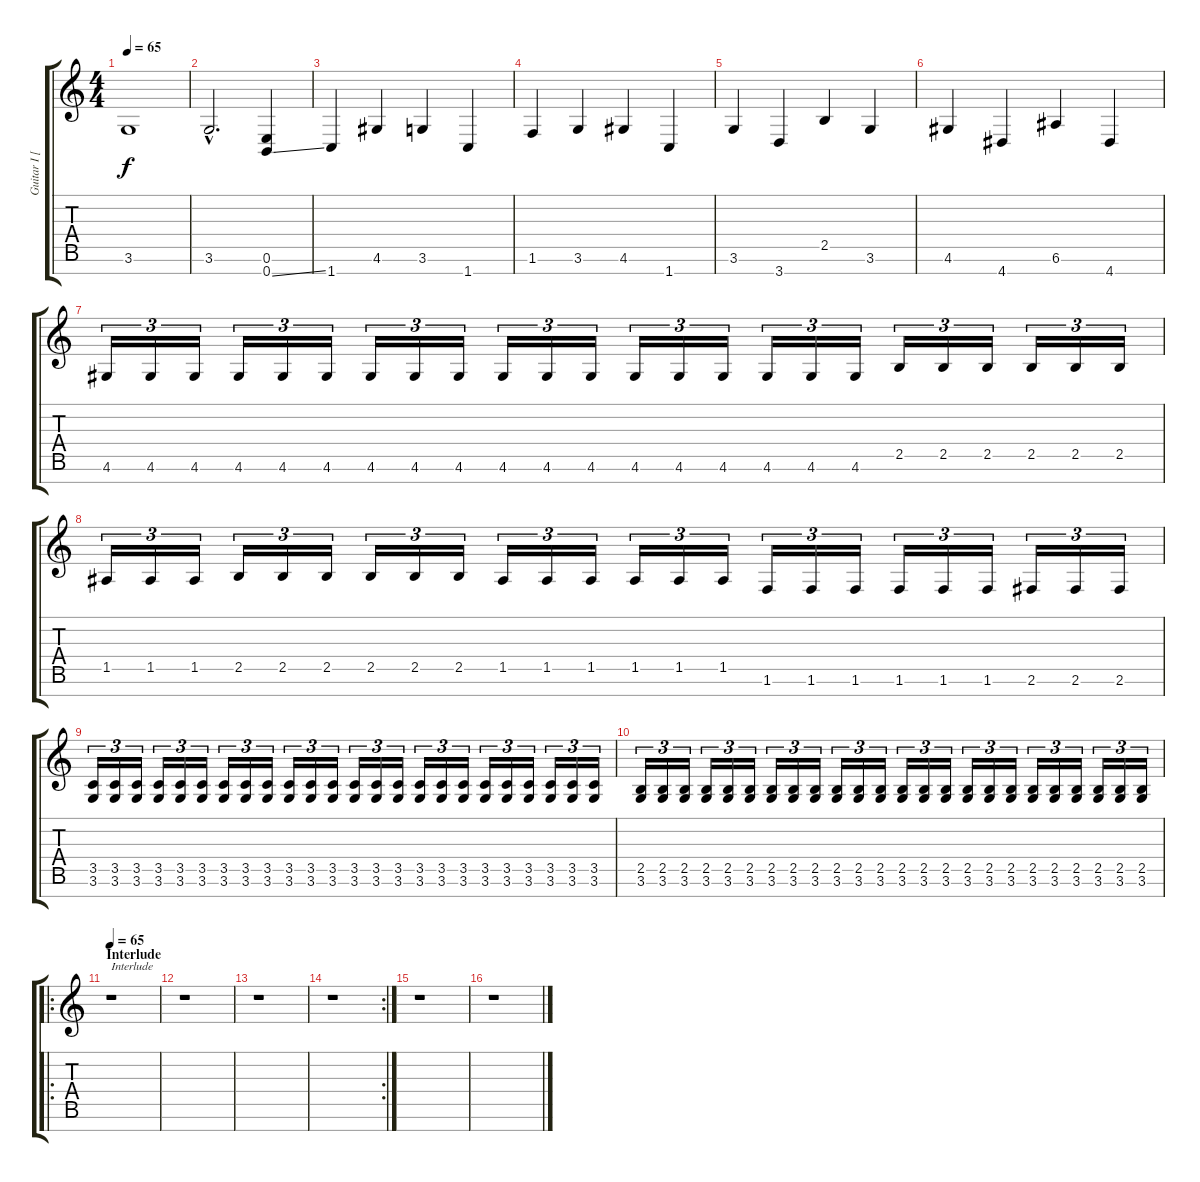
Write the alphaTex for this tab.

\track ("Guitar I [Insahn]" "Guitar I [") {instrument distortionguitar}
\staff {score tabs}
\tuning (E4 B3 G3 D3 A2 E2 B1) {hide}
\ts (4 4)
\tempo 65
\clef g2
\ks c
3.6.1{dy f} |
3.6{hac}.2{d} (0.6 0.7{ss}).4 |
1.7.4 4.6.4 3.6.4 1.7.4 |
1.6.4 3.6.4 4.6.4 1.7.4 |
3.6.4 3.7.4 2.5.4 3.6.4 |
4.6.4 4.7.4 6.6.4 4.7.4 |
4.6.16{tu (3 2)} 4.6.16{tu (3 2)} 4.6.16{tu (3 2)} 4.6.16{tu (3 2)} 4.6.16{tu (3 2)} 4.6.16{tu (3 2)} 4.6.16{tu (3 2)} 4.6.16{tu (3 2)} 4.6.16{tu (3 2)} 4.6.16{tu (3 2)} 4.6.16{tu (3 2)} 4.6.16{tu (3 2)} 4.6.16{tu (3 2)} 4.6.16{tu (3 2)} 4.6.16{tu (3 2)} 4.6.16{tu (3 2)} 4.6.16{tu (3 2)} 4.6.16{tu (3 2)} 2.5.16{tu (3 2)} 2.5.16{tu (3 2)} 2.5.16{tu (3 2)} 2.5.16{tu (3 2)} 2.5.16{tu (3 2)} 2.5.16{tu (3 2)} |
1.5.16{tu (3 2)} 1.5.16{tu (3 2)} 1.5.16{tu (3 2)} 2.5.16{tu (3 2)} 2.5.16{tu (3 2)} 2.5.16{tu (3 2)} 2.5.16{tu (3 2)} 2.5.16{tu (3 2)} 2.5.16{tu (3 2)} 1.5.16{tu (3 2)} 1.5.16{tu (3 2)} 1.5.16{tu (3 2)} 1.5.16{tu (3 2)} 1.5.16{tu (3 2)} 1.5.16{tu (3 2)} 1.6.16{tu (3 2)} 1.6.16{tu (3 2)} 1.6.16{tu (3 2)} 1.6.16{tu (3 2)} 1.6.16{tu (3 2)} 1.6.16{tu (3 2)} 2.6.16{tu (3 2)} 2.6.16{tu (3 2)} 2.6.16{tu (3 2)} |
(3.5 3.6).16{tu (3 2)} (3.5 3.6).16{tu (3 2)} (3.5 3.6).16{tu (3 2)} (3.5 3.6).16{tu (3 2)} (3.5 3.6).16{tu (3 2)} (3.5 3.6).16{tu (3 2)} (3.5 3.6).16{tu (3 2)} (3.5 3.6).16{tu (3 2)} (3.5 3.6).16{tu (3 2)} (3.5 3.6).16{tu (3 2)} (3.5 3.6).16{tu (3 2)} (3.5 3.6).16{tu (3 2)} (3.5 3.6).16{tu (3 2)} (3.5 3.6).16{tu (3 2)} (3.5 3.6).16{tu (3 2)} (3.5 3.6).16{tu (3 2)} (3.5 3.6).16{tu (3 2)} (3.5 3.6).16{tu (3 2)} (3.5 3.6).16{tu (3 2)} (3.5 3.6).16{tu (3 2)} (3.5 3.6).16{tu (3 2)} (3.5 3.6).16{tu (3 2)} (3.5 3.6).16{tu (3 2)} (3.5 3.6).16{tu (3 2)} |
(2.5 3.6).16{tu (3 2)} (2.5 3.6).16{tu (3 2)} (2.5 3.6).16{tu (3 2)} (2.5 3.6).16{tu (3 2)} (2.5 3.6).16{tu (3 2)} (2.5 3.6).16{tu (3 2)} (2.5 3.6).16{tu (3 2)} (2.5 3.6).16{tu (3 2)} (2.5 3.6).16{tu (3 2)} (2.5 3.6).16{tu (3 2)} (2.5 3.6).16{tu (3 2)} (2.5 3.6).16{tu (3 2)} (2.5 3.6).16{tu (3 2)} (2.5 3.6).16{tu (3 2)} (2.5 3.6).16{tu (3 2)} (2.5 3.6).16{tu (3 2)} (2.5 3.6).16{tu (3 2)} (2.5 3.6).16{tu (3 2)} (2.5 3.6).16{tu (3 2)} (2.5 3.6).16{tu (3 2)} (2.5 3.6).16{tu (3 2)} (2.5 3.6).16{tu (3 2)} (2.5 3.6).16{tu (3 2)} (2.5 3.6).16{tu (3 2)} |
\ro
\section ("" "Interlude")
\tempo 65
r.1{txt "Interlude"} |
r.1 |
r.1 |
\rc 2
r.1 |
r.1 |
r.1
